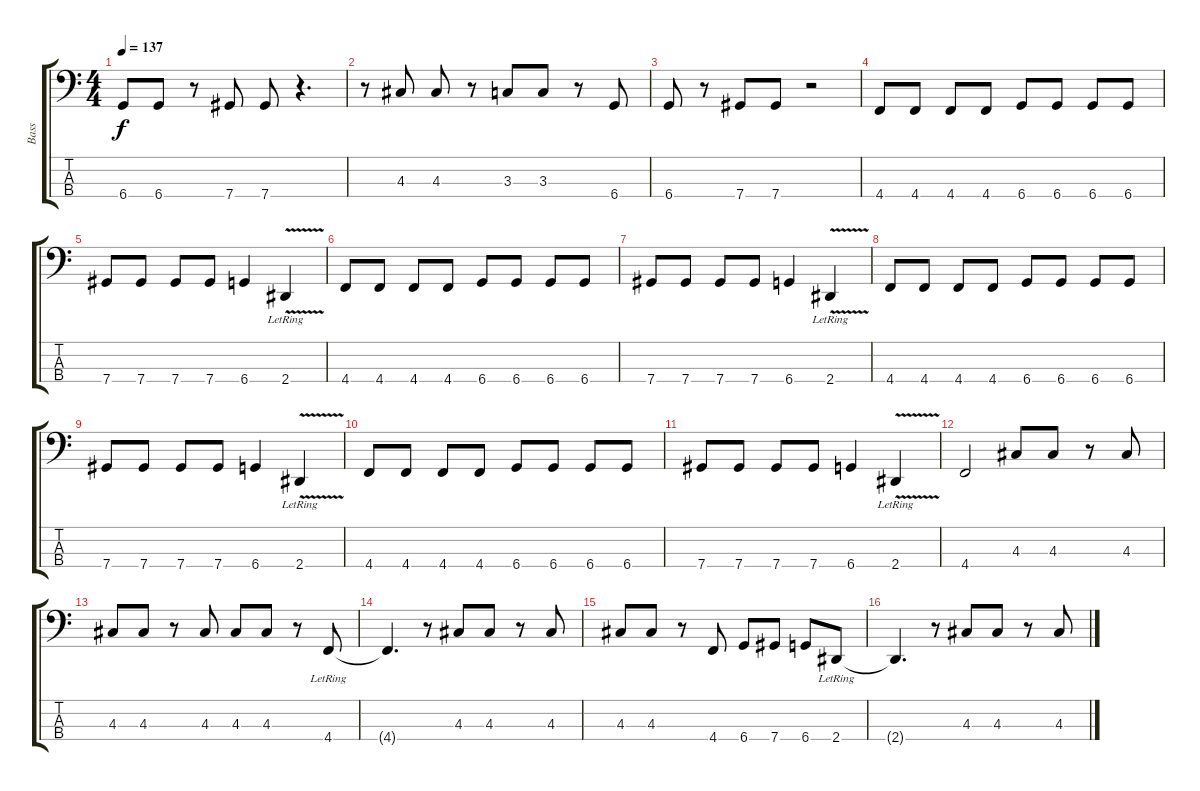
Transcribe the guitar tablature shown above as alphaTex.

\track ("Bass" "Bass") {instrument electricbassfinger}
\staff {score tabs}
\tuning (G2 D2 A1 Db1) {hide}
\ts (4 4)
\tempo 137
\clef f4
\ks c
6.4.8{dy f} 6.4.8 r.8 7.4.8 7.4.8 r.4{d} |
r.8 4.3.8 4.3.8 r.8 3.3.8 3.3.8 r.8 6.4.8 |
6.4.8 r.8 7.4.8 7.4.8 r.2 |
4.4.8 4.4.8 4.4.8 4.4.8 6.4.8 6.4.8 6.4.8 6.4.8 |
7.4.8 7.4.8 7.4.8 7.4.8 6.4.4 2.4{v lr}.4 |
4.4.8 4.4.8 4.4.8 4.4.8 6.4.8 6.4.8 6.4.8 6.4.8 |
7.4.8 7.4.8 7.4.8 7.4.8 6.4.4 2.4{v lr}.4 |
4.4.8 4.4.8 4.4.8 4.4.8 6.4.8 6.4.8 6.4.8 6.4.8 |
7.4.8 7.4.8 7.4.8 7.4.8 6.4.4 2.4{v lr}.4 |
4.4.8 4.4.8 4.4.8 4.4.8 6.4.8 6.4.8 6.4.8 6.4.8 |
7.4.8 7.4.8 7.4.8 7.4.8 6.4.4 2.4{v lr}.4 |
4.4.2 4.3.8 4.3.8 r.8 4.3.8 |
4.3.8 4.3.8 r.8 4.3.8 4.3.8 4.3.8 r.8 4.4{lr}.8 |
4.4{t}.4{d} r.8 4.3.8 4.3.8 r.8 4.3.8 |
4.3.8 4.3.8 r.8 4.4.8 6.4.8 7.4.8 6.4.8 2.4{lr}.8 |
2.4{t}.4{d} r.8 4.3.8 4.3.8 r.8 4.3.8
